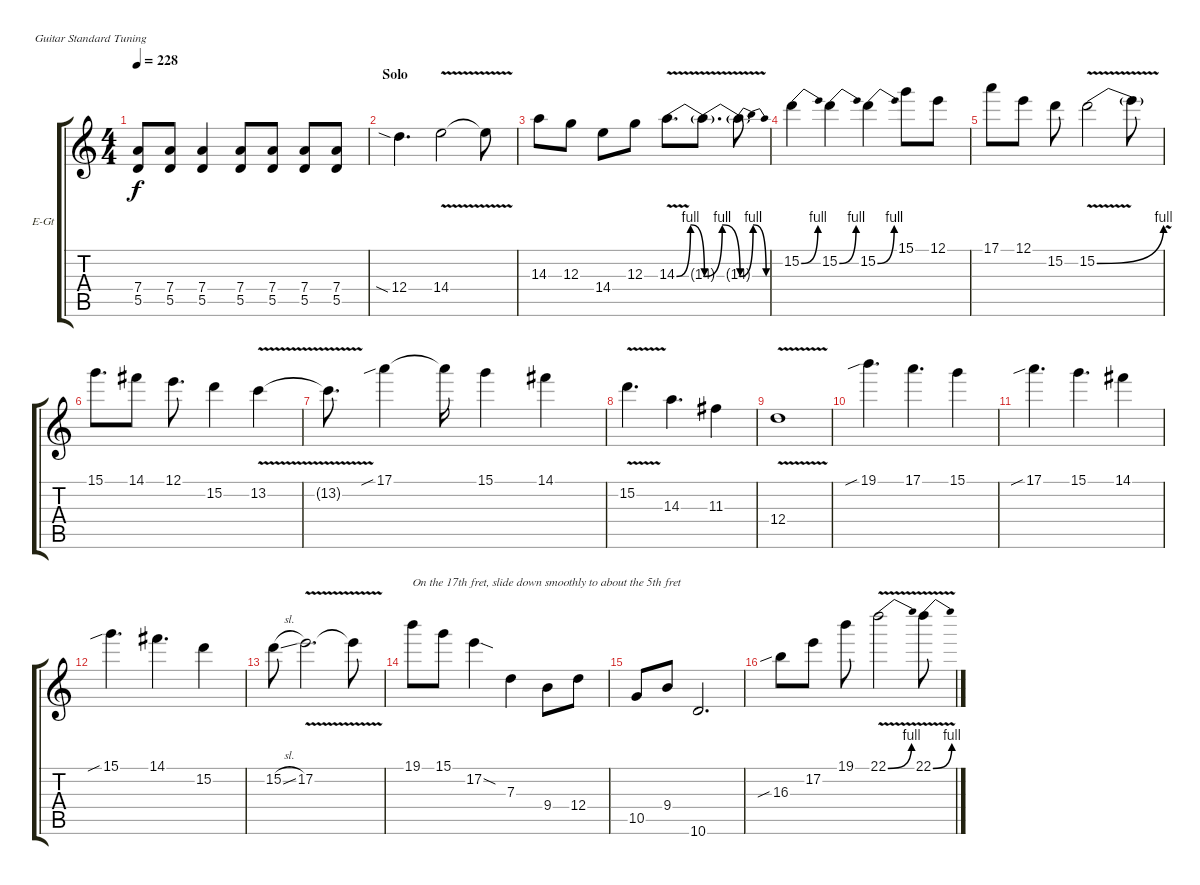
\bracketExtendMode groupsimilarinstruments
\firstSystemTrackNameOrientation horizontal
\otherSystemsTrackNameOrientation horizontal
\track ("Electric Guitar 1" "E-Gt") {instrument distortionguitar}
\staff {score tabs}
\tuning (E4 B3 G3 D3 A2 E2)
\ts (4 4)
\tempo 228
\clef g2
\ks c
(7.4 5.5).8{dy f} (7.4 5.5).8 (7.4 5.5).4 (7.4 5.5).8 (7.4 5.5).8 (7.4 5.5).8 (7.4 5.5).8 |
\section ("" "Solo")
12.4{sia}.4{d} 14.4{v}.2 14.4{v t}.8 |
14.3.8 12.3.8 14.4.8 12.3.8 14.3{be (bendrelease 0 0 4.2 4 5.3999999999999995 4 8.4 0) v}.8{d} 14.3{be (bendrelease 0 0 5.3999999999999995 4 6 4 10.799999999999999 0) v t}.8{d} 14.3{be (bendrelease 0 0 5.3999999999999995 4 6.6 4 12.6 0) v t}.8 |
15.2{be (bend 0 0 60 4)}.4 15.2{be (bend 0 0 60 4)}.4 15.2{be (bend 0 0 60 4)}.4 15.1.8 12.1.8 |
17.1.8 12.1.8 15.2.8 15.2{be (bend 0 0 3.5999999999999996 4) v}.2 15.2{v t}.8 |
15.1.8{d} 14.1.8 12.1.8{d} 15.2.4 13.2{v}.4 |
13.2{v t}.8{d} 17.1{sib}.4 17.1{t}.16 15.1.4 14.1.4 |
15.2{v}.4{d} 14.3.4{d} 11.3.4 |
12.4{v}.1 |
19.1{sib}.4{d} 17.1.4{d} 15.1.4 |
17.1{sib}.4{d} 15.1.4{d} 14.1.4 |
15.1{sib}.4{d} 14.1.4{d} 15.2.4 |
15.2{sl}.8 17.2{v}.2{d} 17.2{v t}.8 |
19.1.8{txt "On the 17th fret, slide down smoothly to about the 5th fret"} 15.1.8 17.2{sod}.4 7.3.4 9.4.8 12.4.8 |
10.5.8 9.4.8 10.6.2{d} |
16.3{sib}.8 17.2.8 19.1.8 22.1{be (bend 0 0 60 4) v}.2 22.1{be (bend 0 0 60 4) v}.8
